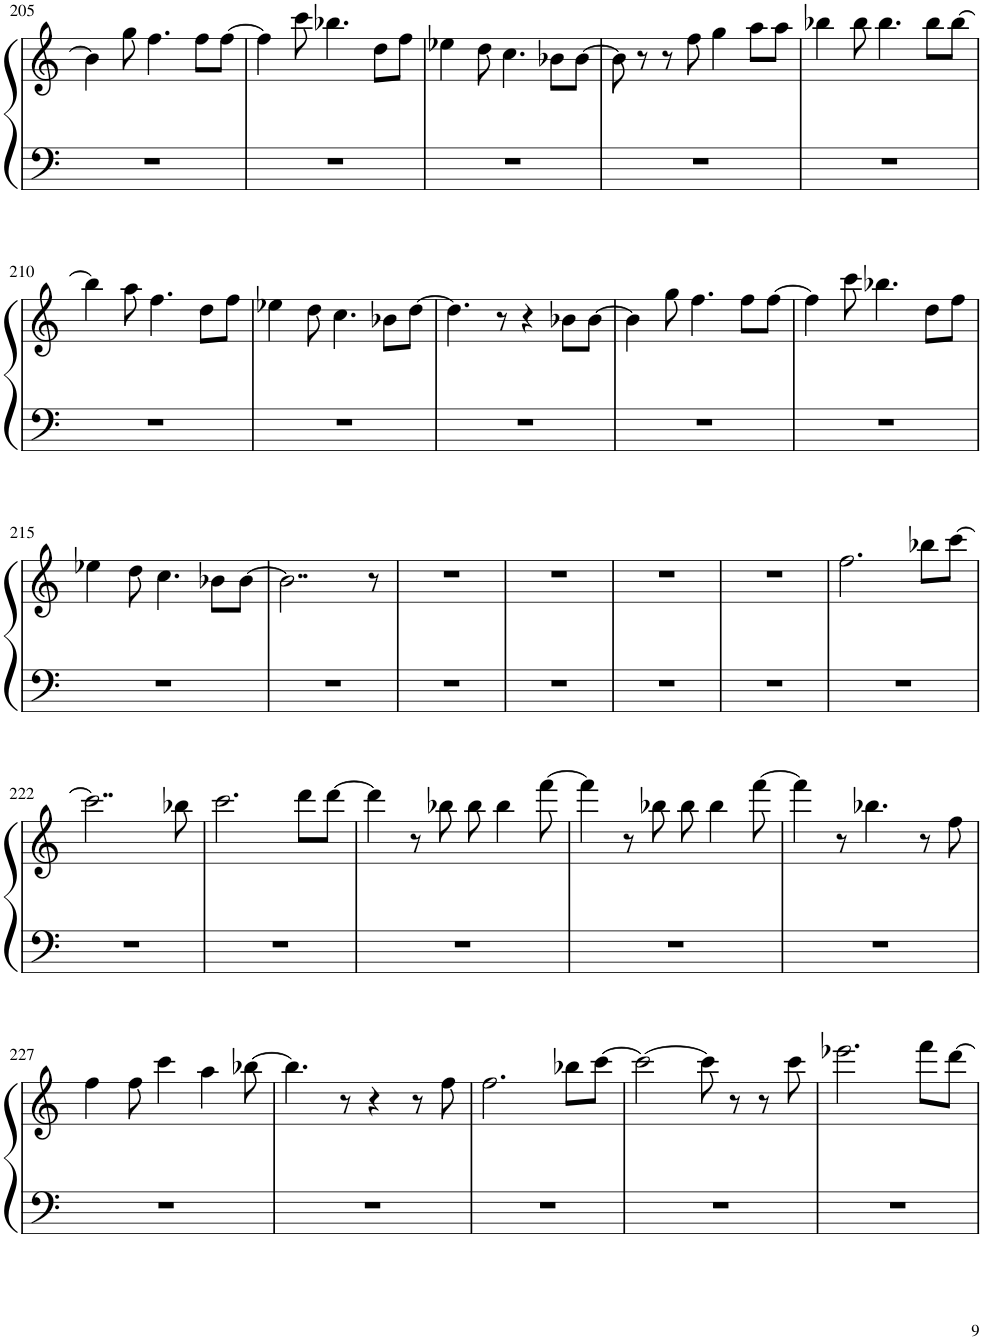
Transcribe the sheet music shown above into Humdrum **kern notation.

**kern	**kern
*part1	*part1
*staff2	*staff1
*I"Piano	*
*I'Pno.	*
!!LO:PB:g=z
*clefF4	*clefG2
*k[]	*k[]
*M4/4	*M4/4
=205	=205
1r	4b-\]
.	8gg\
.	4.ff\
.	8ff\L
.	[8ff\J
=206	=206
1r	4ff\]
.	8ccc\
.	4.bb-X\
.	8dd\L
.	8ff\J
=207	=207
1r	4ee-X\
.	8dd\
.	4.cc\
.	8b-X\L
.	[8b-\J
=208	=208
1r	8b-\]
.	8r
.	8r
.	8ff\
.	4gg\
.	8aa\L
.	8aa\J
=209	=209
1r	4bb-X\
.	8bb-\
.	4.bb-\
.	8bb-\L
.	[8bb-\J
!!LO:LB:g=z
=210	=210
1r	4bb-\]
.	8aa\
.	4.ff\
.	8dd\L
.	8ff\J
=211	=211
1r	4ee-X\
.	8dd\
.	4.cc\
.	8b-X\L
.	[8dd\J
=212	=212
1r	4.dd\]
.	8r
.	4r
.	8b-X\L
.	[8b-\J
=213	=213
1r	4b-\]
.	8gg\
.	4.ff\
.	8ff\L
.	[8ff\J
=214	=214
1r	4ff\]
.	8ccc\
.	4.bb-X\
.	8dd\L
.	8ff\J
!!LO:LB:g=z
=215	=215
1r	4ee-X\
.	8dd\
.	4.cc\
.	8b-X\L
.	[8b-\J
=216	=216
1r	2..b-\]
.	8r
=217	=217
1r	1r
=218	=218
1r	1r
=219	=219
1r	1r
=220	=220
1r	1r
=221	=221
1r	2.ff\
.	8bb-X\L
.	[8ccc\J
!!LO:LB:g=z
=222	=222
1r	2..ccc\]
.	8bb-X\
=223	=223
1r	2.ccc\
.	8ddd\L
.	[8ddd\J
=224	=224
1r	4ddd\]
.	8r
.	8bb-X\
.	8bb-\
.	4bb-\
.	[8fff\
=225	=225
1r	4fff\]
.	8r
.	8bb-X\
.	8bb-\
.	4bb-\
.	[8fff\
=226	=226
1r	4fff\]
.	8r
.	4.bb-X\
.	8r
.	8ff\
!!LO:LB:g=z
=227	=227
1r	4ff\
.	8ff\
.	4ccc\
.	4aa\
.	[8bb-X\
=228	=228
1r	4.bb-\]
.	8r
.	4r
.	8r
.	8ff\
=229	=229
1r	2.ff\
.	8bb-X\L
.	[8ccc\J
=230	=230
1r	2ccc\_
.	8ccc\]
.	8r
.	8r
.	8ccc\
=231	=231
1r	2.eee-X\
.	8fff\L
.	[8ddd\J
=	=
*-	*-
